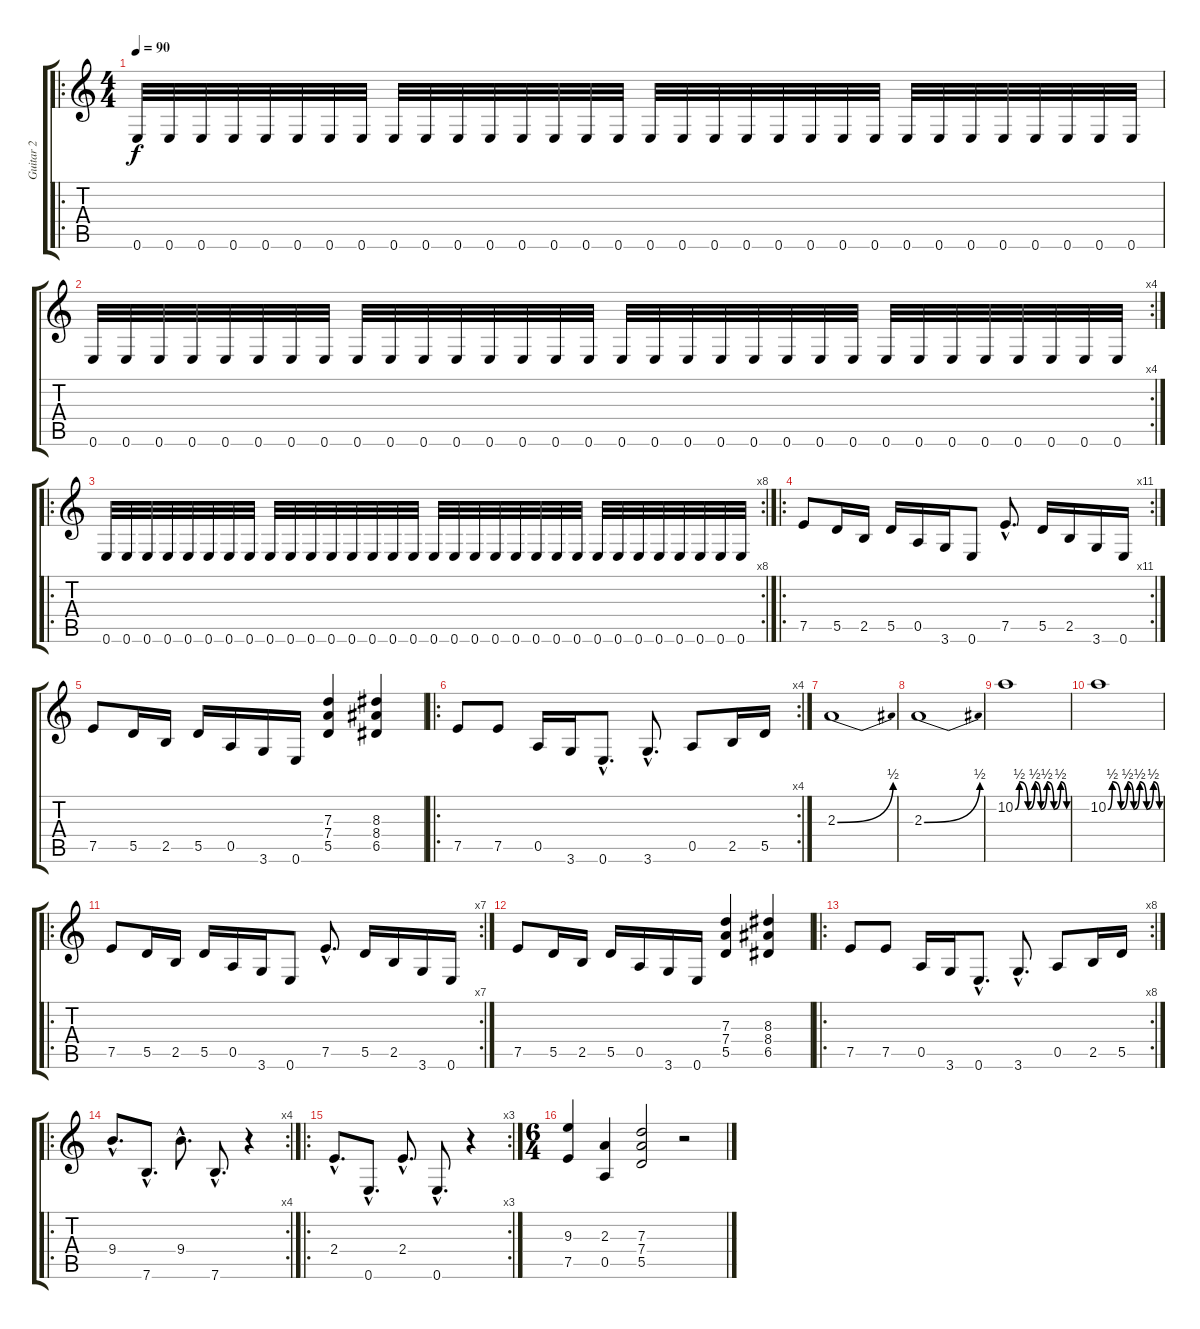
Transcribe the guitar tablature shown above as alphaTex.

\track ("Guitar 2" "Guitar 2") {instrument distortionguitar}
\staff {score tabs}
\tuning (E4 B3 G3 D3 A2 E2) {hide}
\ro
\ts (4 4)
\tempo 90
\clef g2
\ks c
0.6.32{dy f instrument distortionguitar} 0.6.32 0.6.32 0.6.32 0.6.32 0.6.32 0.6.32 0.6.32 0.6.32 0.6.32 0.6.32 0.6.32 0.6.32 0.6.32 0.6.32 0.6.32 0.6.32 0.6.32 0.6.32 0.6.32 0.6.32 0.6.32 0.6.32 0.6.32 0.6.32 0.6.32 0.6.32 0.6.32 0.6.32 0.6.32 0.6.32 0.6.32 |
\rc 4
0.6.32 0.6.32 0.6.32 0.6.32 0.6.32 0.6.32 0.6.32 0.6.32 0.6.32 0.6.32 0.6.32 0.6.32 0.6.32 0.6.32 0.6.32 0.6.32 0.6.32 0.6.32 0.6.32 0.6.32 0.6.32 0.6.32 0.6.32 0.6.32 0.6.32 0.6.32 0.6.32 0.6.32 0.6.32 0.6.32 0.6.32 0.6.32 |
\ro
\rc 8
0.6.32 0.6.32 0.6.32 0.6.32 0.6.32 0.6.32 0.6.32 0.6.32 0.6.32 0.6.32 0.6.32 0.6.32 0.6.32 0.6.32 0.6.32 0.6.32 0.6.32 0.6.32 0.6.32 0.6.32 0.6.32 0.6.32 0.6.32 0.6.32 0.6.32 0.6.32 0.6.32 0.6.32 0.6.32 0.6.32 0.6.32 0.6.32 |
\ro
\rc 11
7.5.8{volume 16} 5.5.16 2.5.16 5.5.16 0.5.16 3.6.16 0.6.8 7.5{hac}.8{d} 5.5.16 2.5.16 3.6.16 0.6.16 |
7.5.8 5.5.16 2.5.16 5.5.16 0.5.16 3.6.16 0.6.16 (7.3 7.4 5.5).4 (8.3 8.4 6.5).4 |
\ro
\rc 4
7.5.8 7.5.8 0.5.16 3.6.16 0.6{hac}.8{d} 3.6{hac}.8{d} 0.5.8 2.5.16 5.5.16 |
2.3{be (bend 0 0 60 2)}.1 |
2.3{be (bend 0 0 60 2)}.1 |
10.2{be (custom 0 0 5 2 15 0 23 2 30 0 37 2 45 0 53 2 60 0)}.1 |
10.2{be (custom 0 0 5 2 15 0 23 2 30 0 37 2 45 0 53 2 60 0)}.1 |
\ro
\rc 7
7.5.8{volume 16} 5.5.16 2.5.16 5.5.16 0.5.16 3.6.16 0.6.8 7.5{hac}.8{d} 5.5.16 2.5.16 3.6.16 0.6.16 |
7.5.8 5.5.16 2.5.16 5.5.16 0.5.16 3.6.16 0.6.16 (7.3 7.4 5.5).4 (8.3 8.4 6.5).4 |
\ro
\rc 8
7.5.8 7.5.8 0.5.16 3.6.16 0.6{hac}.8{d} 3.6{hac}.8{d} 0.5.8 2.5.16 5.5.16 |
\ro
\rc 4
9.4{hac}.8{d} 7.6{hac}.8{d} 9.4{hac}.8{d} 7.6{hac}.8{d} r.4 |
\ro
\rc 3
2.4{hac}.8{d} 0.6{hac}.8{d} 2.4{hac}.8{d} 0.6{hac}.8{d} r.4 |
\ts (6 4)
(9.3 7.5).4 (2.3 0.5).4 (7.3 7.4 5.5).2 r.2
